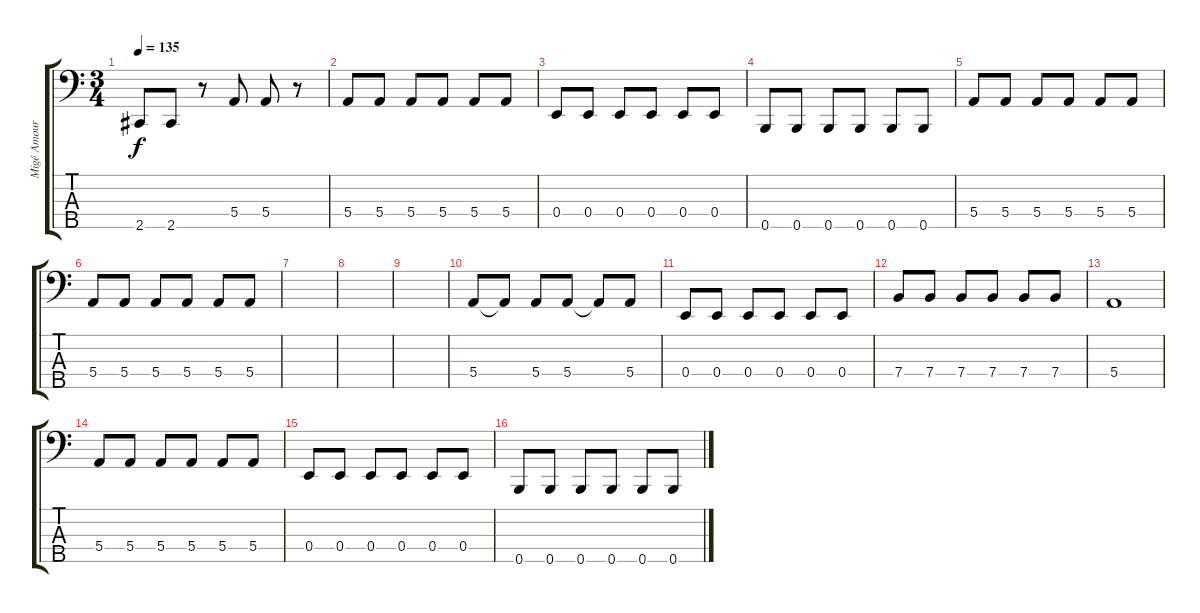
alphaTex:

\track ("Migé Amour" "Migé Amour") {instrument electricbassfinger}
\staff {score tabs}
\tuning (G2 D2 A1 E1 B0) {hide}
\ts (3 4)
\tempo 135
\clef f4
\ks c
2.5.8{dy f} 2.5.8 r.8 5.4.8 5.4.8 r.8 |
5.4.8 5.4.8 5.4.8 5.4.8 5.4.8 5.4.8 |
0.4.8 0.4.8 0.4.8 0.4.8 0.4.8 0.4.8 |
0.5.8 0.5.8 0.5.8 0.5.8 0.5.8 0.5.8 |
5.4.8 5.4.8 5.4.8 5.4.8 5.4.8 5.4.8 |
5.4.8 5.4.8 5.4.8 5.4.8 5.4.8 5.4.8 |
|
|
|
5.4.8 5.4{t}.8 5.4.8 5.4.8 5.4{t}.8 5.4.8 |
0.4.8 0.4.8 0.4.8 0.4.8 0.4.8 0.4.8 |
7.4.8 7.4.8 7.4.8 7.4.8 7.4.8 7.4.8 |
5.4.1 |
5.4.8 5.4.8 5.4.8 5.4.8 5.4.8 5.4.8 |
0.4.8 0.4.8 0.4.8 0.4.8 0.4.8 0.4.8 |
0.5.8 0.5.8 0.5.8 0.5.8 0.5.8 0.5.8
